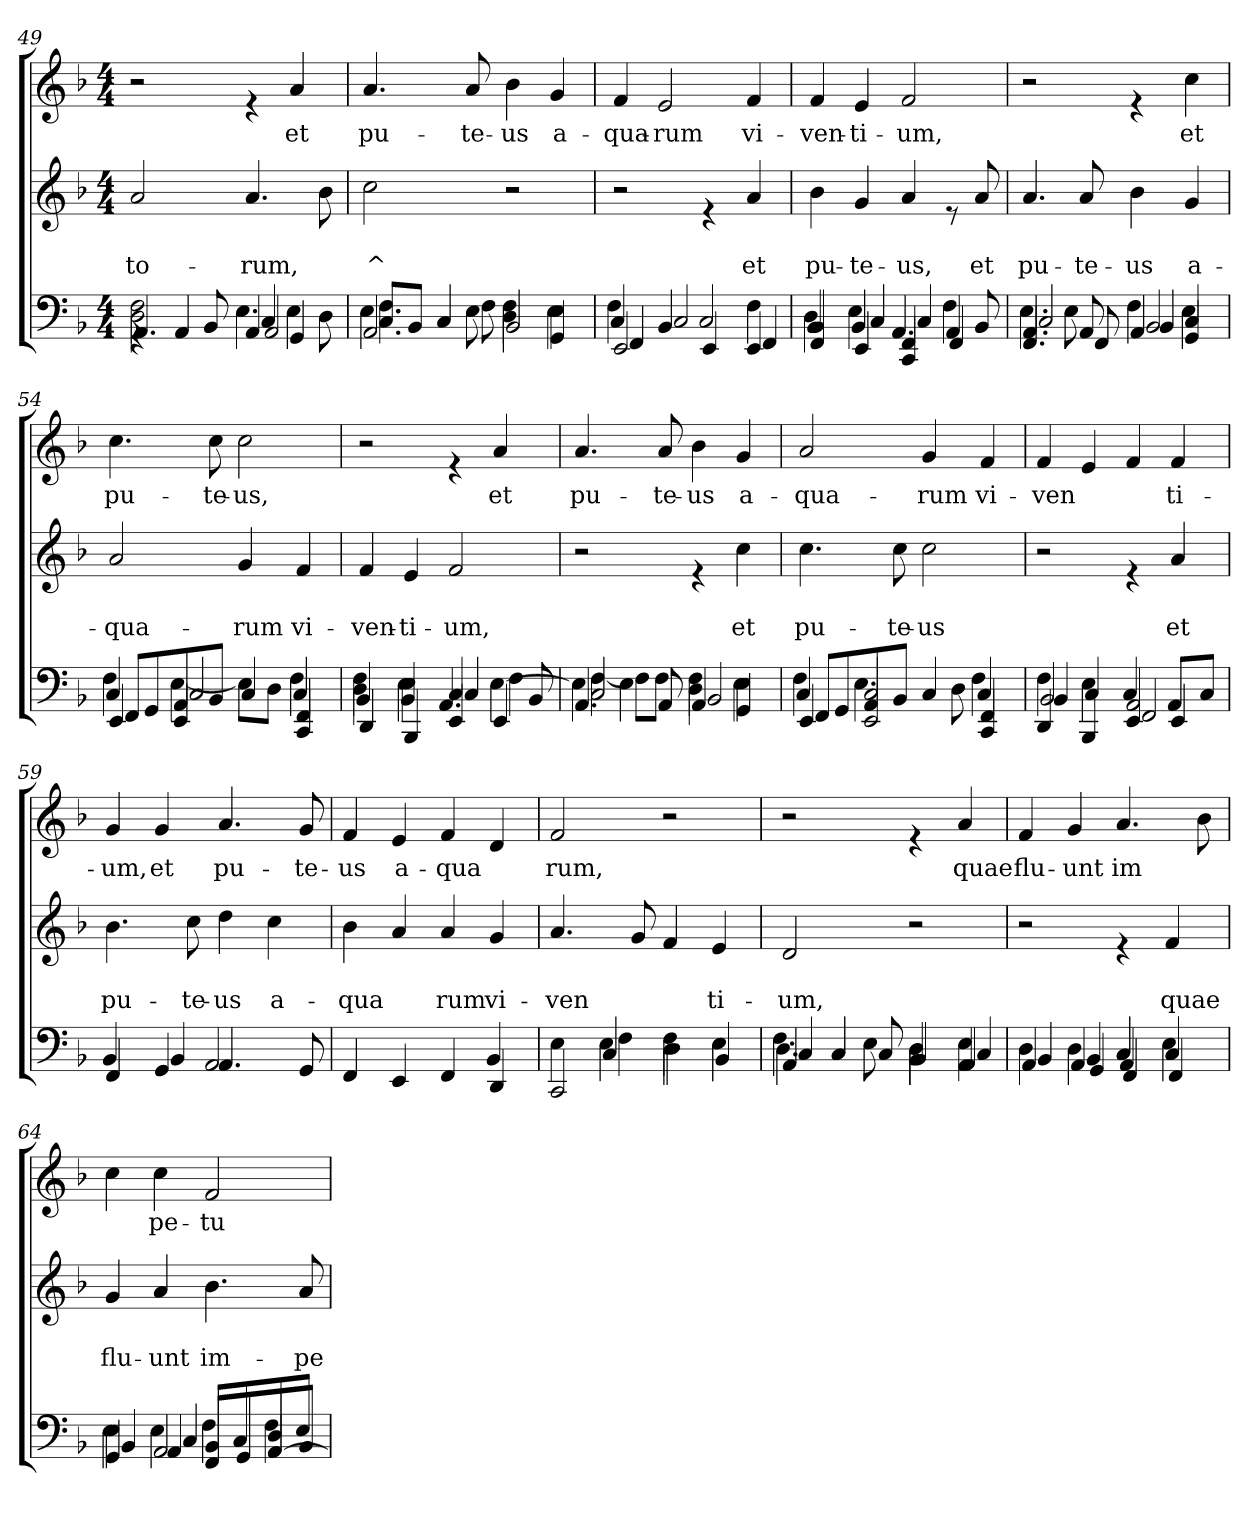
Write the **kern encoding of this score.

**kern	**kern	**text	**text	**kern	**text
*part3	*part2	*part2	*part2	*part1	*part1
*staff3	*staff2	*staff2	*staff2	*staff1	*staff1
!!LO:PB:g=z
*clefF4	*clefG2	*	*	*clefG2	*
*k[b-]	*k[b-]	*	*	*k[b-]	*
*F:	*F:	*	*	*F:	*
*M4/4	*M4/4	*	*	*M4/4	*
=49	=49	=49	=49	=49	=49
*^	*	*	*	*	*
*	*^	*	*	*	*	*
*	*	*^	*	*	*	*	*
!	!	!	!	!	!	!LO:LY:b	!	!
4rGG	2F\	4.AA/	2D\	2a/	.	-to-	2r	.
4AA/	.	.	.	.	.	.	.	.
.	.	8BB-/	.	.	.	.	.	.
!	!	!	!	!	!	!LO:LY:b	!	!
4AA/	4.E\	4C/	2AA/	4.a/	.	-rum,	4re	.
!	!	!	!	!	!	!	!	!LO:LY:b
4GG/	.	4E\	.	.	.	.	4a/	et
.	8D\	.	.	8b-\	.	.	.	.
=50	=50	=50	=50	=50	=50	=50	=50	=50
!	!	!	!	!	!	!LO:LY:b	!	!LO:LY:b
2.AA/	8C/L	4.E\	4.F\	2cc\	.	^	4.a/	pu-
.	8BB-/J	.	.	.	.	.	.	.
.	4C/	.	.	.	.	.	.	.
!	!	!	!	!	!	!	!	!LO:LY:b
.	.	8E\	8F\	.	.	.	8a/	-te-
!	!	!	!	!	!	!	!	!LO:LY:b
.	2BB-/	4F\	4D\	2r	.	.	4b-\	-us
!	!	!	!	!	!	!	!	!LO:LY:b
4GG/	.	4E\	4E\	.	.	.	4g/	a-
=51	=51	=51	=51	=51	=51	=51	=51	=51
!	!	!	!	!	!	!	!	!LO:LY:b
2EE/	4C/	4F\	4FF/	2r	.	.	4f/	-qua-
!	!	!	!	!	!	!	!	!LO:LY:b
.	4BB-/	2C/	2ryy	.	.	.	2e/	-rum
4EE/	2C/	.	.	4re	.	.	.	.
!	!	!	!	!	!	!LO:LY:b	!	!LO:LY:b
4EE/	.	4FF/	4F\	4a/	.	et	4f/	vi-
=52	=52	=52	=52	=52	=52	=52	=52	=52
!	!	!	!	!	!	!LO:LY:b	!	!LO:LY:b
4FF/	4BB-/	4BB-/	4D\	4b-\	.	pu-	4f/	-ven-
!	!	!	!	!	!	!LO:LY:b	!	!LO:LY:b
4EE/	4BB-/	4C/	4E\	4g/	.	-te-	4e/	-ti-
!	!	!	!	!	!	!LO:LY:b	!	!LO:LY:b
4CC/	4.AA/	4FF/	4C/	4a/	.	-us,	2f/	-um,
4AA/	.	4FF/	4F\	8re	.	.	.	.
!	!	!	!	!	!	!LO:LY:b	!	!
.	8BB-/	.	.	8a/	.	et	.	.
!!LO:LB:g=z
=53	=53	=53	=53	=53	=53	=53	=53	=53
!	!	!	!	!	!	!LO:LY:b	!	!
4.AA/	4.E\	2C/	4.FF/	4.a/	.	pu-	2r	.
!	!	!	!	!	!	!LO:LY:b	!	!
8AA/	8E\	.	8FF/	8a/	.	-te-	.	.
!	!	!	!	!	!	!LO:LY:b	!	!
4AA/	4F\	2BB-/	4BB-/	4b-\	.	-us	4re	.
!	!	!	!	!	!	!LO:LY:b	!	!LO:LY:b
4GG/	4E\	.	4C/	4g/	.	a-	4cc\	et
=54	=54	=54	=54	=54	=54	=54	=54	=54
!	!	!	!	!	!	!LO:LY:b	!	!LO:LY:b
4EE/	4C/	8FF/L	4F\	2a/	.	-qua-	4.cc\	pu-
.	.	8GG/	.	.	.	.	.	.
4EE/	[>4E\	8AA/	2C/	.	.	.	.	.
!	!	!	!	!	!	!	!	!LO:LY:b
.	.	8BB-/J	.	.	.	.	8cc\	-te-
!	!	!	!	!	!	!LO:LY:b	!	!LO:LY:b
4ryy	8E\L]	4C/	.	4g/	.	-rum	2cc\	-us,
.	8D\J	.	.	.	.	.	.	.
!	!	!	!	!	!	!LO:LY:b	!	!
4CC/	4C/	4F\	4FF/	4f/	.	vi-	.	.
=55	=55	=55	=55	=55	=55	=55	=55	=55
!	!	!	!	!	!	!LO:LY:b	!	!
4DD/	4BB-/	4F\	4D\	4f/	.	-ven-	2r	.
!	!	!	!	!	!	!LO:LY:b	!	!
4BBB-/	4BB-/	4E\	4E\	4e/	.	-ti-	.	.
!	!	!	!	!	!	!LO:LY:b	!	!
4EE/	4.AA/	4C/	4C/	2f/	.	-um,	4re	.
!	!	!	!	!	!	!	!	!LO:LY:b
4EE/	.	[>4E\	4F\	.	.	.	4a/	et
.	8BB-/	.	.	.	.	.	.	.
=56	=56	=56	=56	=56	=56	=56	=56	=56
!	!	!	!	!	!	!	!	!LO:LY:b
4.AA/	2C/	4E\]	[>4F\	2r	.	.	4.a/	pu-
.	.	4E\	8F\L]	.	.	.	.	.
!	!	!	!	!	!	!	!	!LO:LY:b
8AA/	.	.	8F\J	.	.	.	8a/	-te-
!	!	!	!	!	!	!	!	!LO:LY:b
4AA/	2BB-/	4F\	4D\	4re	.	.	4b-\	-us
!	!	!	!	!	!	!LO:LY:b	!	!LO:LY:b
4GG/	.	4E\	4E\	4cc\	.	et	4g/	a-
=57	=57	=57	=57	=57	=57	=57	=57	=57
!	!	!	!	!	!	!LO:LY:b	!	!LO:LY:b
4EE/	4C/	4F\	8FF/L	4.cc\	.	pu-	2a/	-qua-
.	.	.	8GG/	.	.	.	.	.
2EE/	4.E\	2C/	8AA/	.	.	.	.	.
!	!	!	!	!	!	!LO:LY:b	!	!
.	.	.	8BB-/J	8cc\	.	-te-	.	.
!	!	!	!	!	!	!LO:LY:b	!	!LO:LY:b
.	.	.	4C/	2cc\	.	-us	4g/	-rum
.	8D\	.	.	.	.	.	.	.
!	!	!	!	!	!	!	!	!LO:LY:b
4CC/	4C/	4FF/	4F\	.	.	.	4f/	vi-
!!LO:LB:g=z
=58	=58	=58	=58	=58	=58	=58	=58	=58
!	!	!	!	!	!	!	!	!LO:LY:b
4DD/	4F\	2BB-/	4BB-/	2r	.	.	4f/	-ven
4BBB-/	4E\	.	4C/	.	.	.	4e/	.
4EE/	4C/	2AA/	2FF/	4re	.	.	4f/	.
!	!	!	!	!	!	!LO:LY:b	!	!LO:LY:b
4EE/	8AA/L	.	.	4a/	.	et	4f/	ti-
.	8C/J	.	.	.	.	.	.	.
*	*v	*v	*v	*	*	*	*	*
=59	=59	=59	=59	=59	=59	=59
!	!	!	!	!LO:LY:b	!	!LO:LY:b
4FF/	4BB-/	4.b-\	.	pu-	4g/	-um,
!	!	!	!	!	!	!LO:LY:b
4GG/	4BB-/	.	.	.	4g/	et
!	!	!	!	!LO:LY:b	!	!
.	.	8cc\	.	-te-	.	.
!	!	!	!	!LO:LY:b	!	!LO:LY:b
4.AA/	2AA/	4dd\	.	-us	4.a/	pu-
!	!	!	!	!LO:LY:b	!	!
.	.	4cc\	.	a-	.	.
!	!	!	!	!	!	!LO:LY:b
8GG/	.	.	.	.	8g/	-te-
=60	=60	=60	=60	=60	=60	=60
!	!	!	!	!LO:LY:b	!	!LO:LY:b
4FF/	2.ryy	4b-\	.	-qua	4f/	-us
!	!	!	!	!	!	!LO:LY:b
4EE/	.	4a/	.	.	4e/	a-
!	!	!	!	!LO:LY:b	!	!LO:LY:b
4FF/	.	4a/	.	rum	4f/	-qua
!	!	!	!	!LO:LY:b	!	!
4DD/	4BB-/	4g/	.	vi-	4d/	.
=61	=61	=61	=61	=61	=61	=61
*^	*^	*	*	*	*	*
!	!	!	!	!	!	!LO:LY:b	!	!LO:LY:b
2CC/	4E\	4ryy	4ryy	4.a/	.	-ven	2f/	rum,
.	4E\	4C/	4F\	.	.	.	.	.
.	.	.	.	8g/	.	.	.	.
2ryy	4F\	4D\	4D\	4f/	.	.	2r	.
!	!	!	!	!	!	!LO:LY:b	!	!
.	4E\	4BB-/	4E\	4e/	.	ti-	.	.
=62	=62	=62	=62	=62	=62	=62	=62	=62
!	!	!	!	!	!	!LO:LY:b	!	!
4AA/	4C/	4.F\	4.D\	2d/	.	-um,	2r	.
4C/	4C/	.	.	.	.	.	.	.
.	.	8E\	8C/	.	.	.	.	.
4D\	4BB-/	4D\	4BB-/	2r	.	.	4re	.
!	!	!	!	!	!	!	!	!LO:LY:b
4E\	4AA/	4C/	4AA/	.	.	.	4a/	quae
!!LO:LB:g=z
=63	=63	=63	=63	=63	=63	=63	=63	=63
!	!	!	!	!	!	!	!	!LO:LY:b
4D\	4AA/	4D\	4BB-/	2r	.	.	4f/	flu-
!	!	!	!	!	!	!	!	!LO:LY:b
4D\	4AA/	4BB-/	4GG/	.	.	.	4g/	-unt
!	!	!	!	!	!	!	!	!LO:LY:b
4C/	4AA/	4C/	4FF/	4re	.	.	4.a/	im
!	!	!	!	!	!	!LO:LY:b	!	!
4C/	4E\	4C/	4FF/	4f/	.	quae	.	.
.	.	.	.	.	.	.	8b-\	.
=64	=64	=64	=64	=64	=64	=64	=64	=64
!	!	!	!	!	!	!LO:LY:b	!	!
4GG/	4BB-/	4E\	4E\	4g/	.	flu-	4cc\	.
!	!	!	!	!	!	!LO:LY:b	!	!LO:LY:b
2AA/	4AA/	4E\	4C/	4a/	.	-unt	4cc\	pe-
!	!	!	!	!	!	!LO:LY:b	!	!LO:LY:b
.	8FF/L	4F\	8BB-/L	4.b-\	.	im-	2f/	-tu
.	8GG/	.	8C/	.	.	.	.	.
[<4AA/	8AA/	4F\	8D/	.	.	.	.	.
!	!	!	!	!	!	!LO:LY:b	!	!
.	8BB-/J	.	8E/J	8a/	.	-pe-	.	.
*v	*v	*v	*v	*	*	*	*	*
=	=	=	=	=	=
*-	*-	*-	*-	*-	*-
